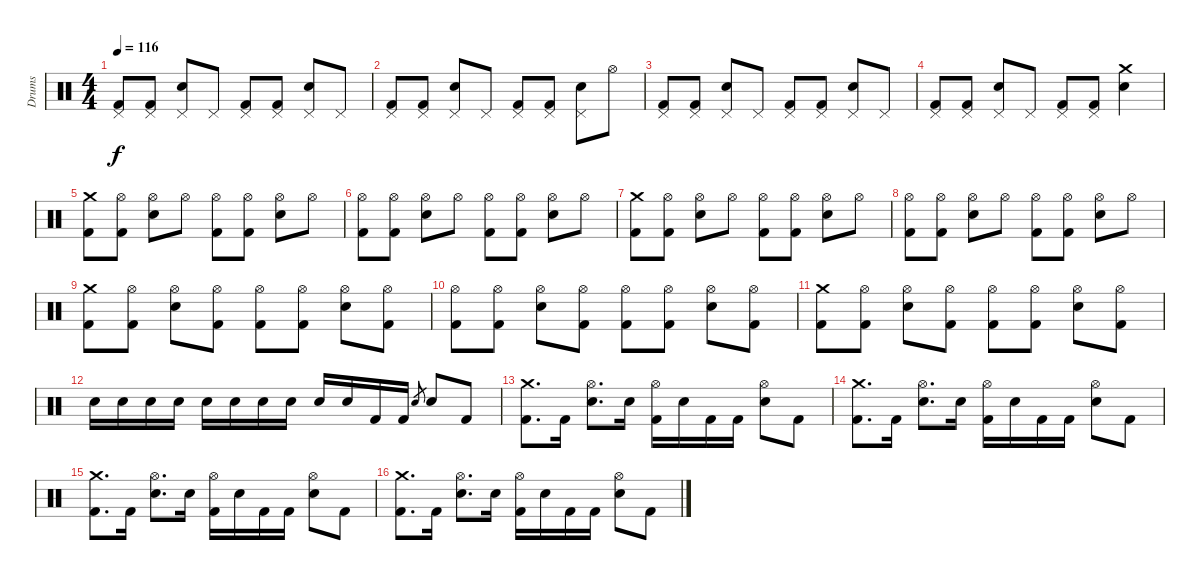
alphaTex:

\track ("Drums" "Drums") {instrument percussion}
\staff {score}
\articulation defaults
\ts (4 4)
\tempo 116
\clef neutral
\ks c
("Pedal Hi-Hat (hit)" "Kick (hit) 2").8{dy f} ("Pedal Hi-Hat (hit)" "Kick (hit) 2").8 ("Pedal Hi-Hat (hit)" "Electric Snare (hit)").8 "Pedal Hi-Hat (hit)".8 ("Pedal Hi-Hat (hit)" "Kick (hit) 2").8 ("Pedal Hi-Hat (hit)" "Kick (hit) 2").8 ("Pedal Hi-Hat (hit)" "Electric Snare (hit)").8 "Pedal Hi-Hat (hit)".8 |
("Pedal Hi-Hat (hit)" "Kick (hit) 2").8 ("Pedal Hi-Hat (hit)" "Kick (hit) 2").8 ("Pedal Hi-Hat (hit)" "Electric Snare (hit)").8 "Pedal Hi-Hat (hit)".8 ("Pedal Hi-Hat (hit)" "Kick (hit) 2").8 ("Pedal Hi-Hat (hit)" "Kick (hit) 2").8 ("Pedal Hi-Hat (hit)" "Electric Snare (hit)").8 "Hi-Hat (open)".8 |
("Pedal Hi-Hat (hit)" "Kick (hit) 2").8 ("Pedal Hi-Hat (hit)" "Kick (hit) 2").8 ("Pedal Hi-Hat (hit)" "Electric Snare (hit)").8 "Pedal Hi-Hat (hit)".8 ("Pedal Hi-Hat (hit)" "Kick (hit) 2").8 ("Pedal Hi-Hat (hit)" "Kick (hit) 2").8 ("Pedal Hi-Hat (hit)" "Electric Snare (hit)").8 "Pedal Hi-Hat (hit)".8 |
("Pedal Hi-Hat (hit)" "Kick (hit) 2").8 ("Pedal Hi-Hat (hit)" "Kick (hit) 2").8 ("Pedal Hi-Hat (hit)" "Electric Snare (hit)").8 "Pedal Hi-Hat (hit)".8 ("Pedal Hi-Hat (hit)" "Kick (hit) 2").8 ("Pedal Hi-Hat (hit)" "Kick (hit) 2").8 ("Crash medium (hit)" "Electric Snare (hit)").4 |
("Crash medium (hit)" "Kick (hit) 2").8 ("Hi-Hat (open)" "Kick (hit) 2").8 ("Hi-Hat (open)" "Electric Snare (hit)").8 "Hi-Hat (open)".8 ("Hi-Hat (open)" "Kick (hit) 2").8 ("Hi-Hat (open)" "Kick (hit) 2").8 ("Hi-Hat (open)" "Electric Snare (hit)").8 "Hi-Hat (open)".8 |
("Hi-Hat (open)" "Kick (hit) 2").8 ("Hi-Hat (open)" "Kick (hit) 2").8 ("Hi-Hat (open)" "Electric Snare (hit)").8 "Hi-Hat (open)".8 ("Hi-Hat (open)" "Kick (hit) 2").8 ("Hi-Hat (open)" "Kick (hit) 2").8 ("Hi-Hat (open)" "Electric Snare (hit)").8 "Hi-Hat (open)".8 |
("Crash medium (hit)" "Kick (hit) 2").8 ("Hi-Hat (open)" "Kick (hit) 2").8 ("Hi-Hat (open)" "Electric Snare (hit)").8 "Hi-Hat (open)".8 ("Hi-Hat (open)" "Kick (hit) 2").8 ("Hi-Hat (open)" "Kick (hit) 2").8 ("Hi-Hat (open)" "Electric Snare (hit)").8 "Hi-Hat (open)".8 |
("Hi-Hat (open)" "Kick (hit) 2").8 ("Hi-Hat (open)" "Kick (hit) 2").8 ("Hi-Hat (open)" "Electric Snare (hit)").8 "Hi-Hat (open)".8 ("Hi-Hat (open)" "Kick (hit) 2").8 ("Hi-Hat (open)" "Kick (hit) 2").8 ("Hi-Hat (open)" "Electric Snare (hit)").8 "Hi-Hat (open)".8 |
("Crash medium (hit)" "Kick (hit) 2").8 ("Hi-Hat (open)" "Kick (hit) 2").8 ("Hi-Hat (open)" "Electric Snare (hit)").8 ("Hi-Hat (open)" "Kick (hit) 2").8 ("Hi-Hat (open)" "Kick (hit) 2").8 ("Hi-Hat (open)" "Kick (hit) 2").8 ("Hi-Hat (open)" "Electric Snare (hit)").8 ("Hi-Hat (open)" "Kick (hit) 2").8 |
("Hi-Hat (open)" "Kick (hit) 2").8 ("Hi-Hat (open)" "Kick (hit) 2").8 ("Hi-Hat (open)" "Electric Snare (hit)").8 ("Hi-Hat (open)" "Kick (hit) 2").8 ("Hi-Hat (open)" "Kick (hit) 2").8 ("Hi-Hat (open)" "Kick (hit) 2").8 ("Hi-Hat (open)" "Electric Snare (hit)").8 ("Hi-Hat (open)" "Kick (hit) 2").8 |
("Crash medium (hit)" "Kick (hit) 2").8 ("Hi-Hat (open)" "Kick (hit) 2").8 ("Hi-Hat (open)" "Electric Snare (hit)").8 ("Hi-Hat (open)" "Kick (hit) 2").8 ("Hi-Hat (open)" "Kick (hit) 2").8 ("Hi-Hat (open)" "Kick (hit) 2").8 ("Hi-Hat (open)" "Electric Snare (hit)").8 ("Hi-Hat (open)" "Kick (hit) 2").8 |
"Electric Snare (hit)".16 "Electric Snare (hit)".16 "Electric Snare (hit)".16 "Electric Snare (hit)".16 "Electric Snare (hit)".16 "Electric Snare (hit)".16 "Electric Snare (hit)".16 "Electric Snare (hit)".16 "Electric Snare (hit)".16 "Electric Snare (hit)".16 "Kick (hit) 2".16 "Kick (hit) 2".16 "Electric Snare (hit)".8{gr} "Electric Snare (hit)".8 "Kick (hit) 2".8 |
("Crash medium (hit)" "Kick (hit) 2").8{d} "Kick (hit) 2".16 ("Hi-Hat (open)" "Electric Snare (hit)").8{d} "Electric Snare (hit)".16 ("Hi-Hat (open)" "Kick (hit) 2").16 "Electric Snare (hit)".16 "Kick (hit) 2".16 "Kick (hit) 2".16 ("Hi-Hat (open)" "Electric Snare (hit)").8 "Kick (hit) 2".8 |
("Crash medium (hit)" "Kick (hit) 2").8{d} "Kick (hit) 2".16 ("Hi-Hat (open)" "Electric Snare (hit)").8{d} "Electric Snare (hit)".16 ("Hi-Hat (open)" "Kick (hit) 2").16 "Electric Snare (hit)".16 "Kick (hit) 2".16 "Kick (hit) 2".16 ("Hi-Hat (open)" "Electric Snare (hit)").8 "Kick (hit) 2".8 |
("Crash medium (hit)" "Kick (hit) 2").8{d} "Kick (hit) 2".16 ("Hi-Hat (open)" "Electric Snare (hit)").8{d} "Electric Snare (hit)".16 ("Hi-Hat (open)" "Kick (hit) 2").16 "Electric Snare (hit)".16 "Kick (hit) 2".16 "Kick (hit) 2".16 ("Hi-Hat (open)" "Electric Snare (hit)").8 "Kick (hit) 2".8 |
("Crash medium (hit)" "Kick (hit) 2").8{d} "Kick (hit) 2".16 ("Hi-Hat (open)" "Electric Snare (hit)").8{d} "Electric Snare (hit)".16 ("Hi-Hat (open)" "Kick (hit) 2").16 "Electric Snare (hit)".16 "Kick (hit) 2".16 "Kick (hit) 2".16 ("Hi-Hat (open)" "Electric Snare (hit)").8 "Kick (hit) 2".8
